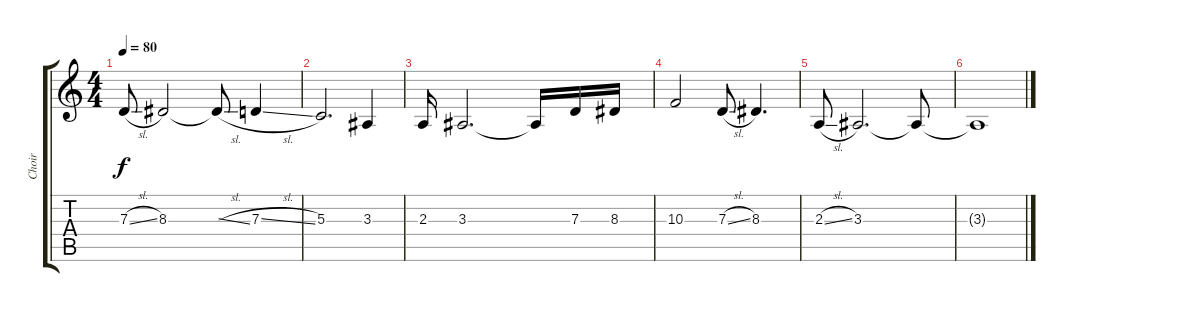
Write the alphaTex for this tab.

\track ("Choir" "Choir") {instrument choiraahs}
\staff {score tabs}
\tuning (E4 B3 G3 D3 A2 E2) {hide}
\ts (4 4)
\tempo 80
\clef g2
\ks c
7.3{sl}.8{dy f} 8.3.2 8.3{sl t}.8 7.3{sl}.4 |
5.3.2{d} 3.3.4 |
2.3.16 3.3.2{d} 3.3{t}.16 7.3.16 8.3.16 |
10.3.2 7.3{sl}.8 8.3.4{d} |
2.3{sl}.8{volume 0} 3.3.2{d} 3.3{t}.8 |
3.3{t}.1{volume 0}
